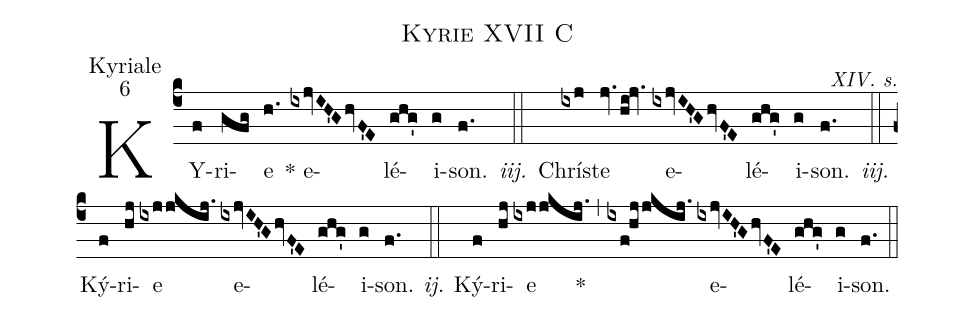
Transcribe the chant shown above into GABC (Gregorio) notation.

name:Kyrie XVII C;
office-part:Kyriale;
mode:6;
commentary:XIV. s.;
%%
(c4) KY(f)ri(gfg)e(h.) * e(ixjvIH'GhvF'E)lé(ghg')i(g)son.(f.) <i>iij.</i>(::)
Chrí(ixj)ste(jv.hi!jv.) e(ixjvIH'GhvF'E)lé(ghg')i(g)son.(f.) <i>iij.</i>(::)
Ký(f)ri(hj)e(ixjjkij.) e(ixjvIH'GhvF'E)lé(ghg')i(g)son.(f.) <i>ij.</i>(::)
Ký(f)ri(hj)e(ixjjkij.) *(,) (ixf!hj/jkij.) e(ixjvIH'GhvF'E)lé(ghg')i(g)son.(f.) (::)
